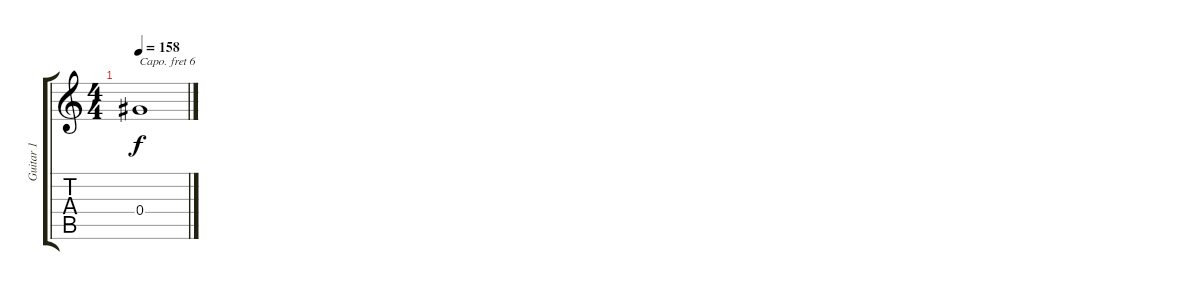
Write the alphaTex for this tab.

\track ("Guitar 1" "Guitar 1") {instrument acousticguitarnylon}
\staff {score tabs}
\capo 6
\tuning (E4 B3 G3 D3 A2 E2) {hide}
\ts (4 4)
\tempo 158
\clef g2
\ks c
0.4.1{dy f}
